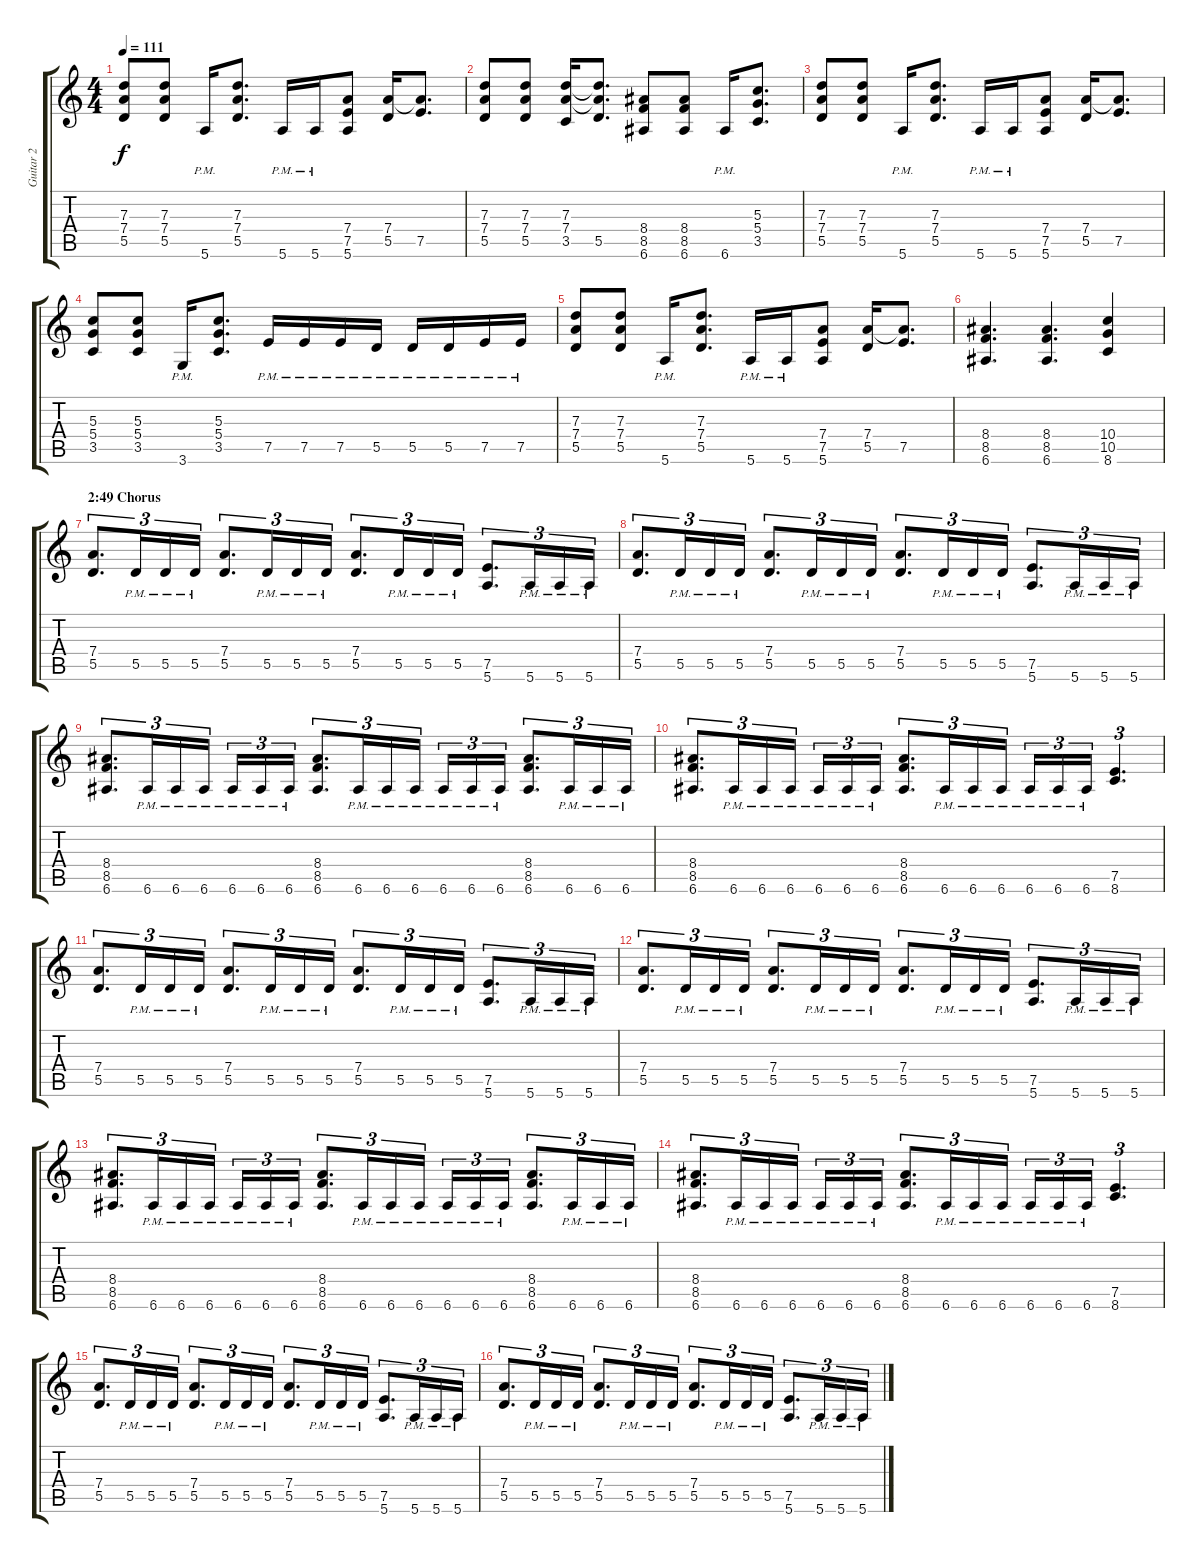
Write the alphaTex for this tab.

\track ("Guitar 2" "Guitar 2") {instrument distortionguitar}
\staff {score tabs}
\tuning (E4 B3 G3 D3 A2 E2) {hide}
\ts (4 4)
\tempo 111
\clef g2
\ks c
(7.3 7.4 5.5).8{dy f} (7.3 7.4 5.5).8 5.6{pm}.16 (7.3 7.4 5.5).8{d} 5.6{pm}.16 5.6{pm}.16 (7.4 7.5 5.6).8 (7.4 5.5).16 (7.4{t} 7.5).8{d} |
(7.3 7.4 5.5).8 (7.3 7.4 5.5).8 (7.3 7.4 3.5).16 (7.3{t} 7.4{t} 5.5).8{d} (8.4 8.5 6.6).8 (8.4 8.5 6.6).8 6.6{pm}.16 (5.3 5.4 3.5).8{d} |
(7.3 7.4 5.5).8 (7.3 7.4 5.5).8 5.6{pm}.16 (7.3 7.4 5.5).8{d} 5.6{pm}.16 5.6{pm}.16 (7.4 7.5 5.6).8 (7.4 5.5).16 (7.4{t} 7.5).8{d} |
(5.3 5.4 3.5).8 (5.3 5.4 3.5).8 3.6{pm}.16 (5.3 5.4 3.5).8{d} 7.5{pm}.16 7.5{pm}.16 7.5{pm}.16 5.5{pm}.16 5.5{pm}.16 5.5{pm}.16 7.5{pm}.16 7.5{pm}.16 |
(7.3 7.4 5.5).8 (7.3 7.4 5.5).8 5.6{pm}.16 (7.3 7.4 5.5).8{d} 5.6{pm}.16 5.6{pm}.16 (7.4 7.5 5.6).8 (7.4 5.5).16 (7.4{t} 7.5).8{d} |
(8.4 8.5 6.6).4{d} (8.4 8.5 6.6).4{d} (10.4 10.5 8.6).4 |
\section ("" "2:49 Chorus")
(7.4 5.5).8{d tu (3 2)} 5.5{pm}.16{tu (3 2)} 5.5{pm}.16{tu (3 2)} 5.5{pm}.16{tu (3 2)} (7.4 5.5).8{d tu (3 2)} 5.5{pm}.16{tu (3 2)} 5.5{pm}.16{tu (3 2)} 5.5{pm}.16{tu (3 2)} (7.4 5.5).8{d tu (3 2)} 5.5{pm}.16{tu (3 2)} 5.5{pm}.16{tu (3 2)} 5.5{pm}.16{tu (3 2)} (7.5 5.6).8{d tu (3 2)} 5.6{pm}.16{tu (3 2)} 5.6{pm}.16{tu (3 2)} 5.6{pm}.16{tu (3 2)} |
(7.4 5.5).8{d tu (3 2)} 5.5{pm}.16{tu (3 2)} 5.5{pm}.16{tu (3 2)} 5.5{pm}.16{tu (3 2)} (7.4 5.5).8{d tu (3 2)} 5.5{pm}.16{tu (3 2)} 5.5{pm}.16{tu (3 2)} 5.5{pm}.16{tu (3 2)} (7.4 5.5).8{d tu (3 2)} 5.5{pm}.16{tu (3 2)} 5.5{pm}.16{tu (3 2)} 5.5{pm}.16{tu (3 2)} (7.5 5.6).8{d tu (3 2)} 5.6{pm}.16{tu (3 2)} 5.6{pm}.16{tu (3 2)} 5.6{pm}.16{tu (3 2)} |
(8.4 8.5 6.6).8{d tu (3 2)} 6.6{pm}.16{tu (3 2)} 6.6{pm}.16{tu (3 2)} 6.6{pm}.16{tu (3 2)} 6.6{pm}.16{tu (3 2)} 6.6{pm}.16{tu (3 2)} 6.6{pm}.16{tu (3 2)} (8.4 8.5 6.6).8{d tu (3 2)} 6.6{pm}.16{tu (3 2)} 6.6{pm}.16{tu (3 2)} 6.6{pm}.16{tu (3 2)} 6.6{pm}.16{tu (3 2)} 6.6{pm}.16{tu (3 2)} 6.6{pm}.16{tu (3 2)} (8.4 8.5 6.6).8{d tu (3 2)} 6.6{pm}.16{tu (3 2)} 6.6{pm}.16{tu (3 2)} 6.6{pm}.16{tu (3 2)} |
(8.4 8.5 6.6).8{d tu (3 2)} 6.6{pm}.16{tu (3 2)} 6.6{pm}.16{tu (3 2)} 6.6{pm}.16{tu (3 2)} 6.6{pm}.16{tu (3 2)} 6.6{pm}.16{tu (3 2)} 6.6{pm}.16{tu (3 2)} (8.4 8.5 6.6).8{d tu (3 2)} 6.6{pm}.16{tu (3 2)} 6.6{pm}.16{tu (3 2)} 6.6{pm}.16{tu (3 2)} 6.6{pm}.16{tu (3 2)} 6.6{pm}.16{tu (3 2)} 6.6{pm}.16{tu (3 2)} (7.5 8.6).4{d tu (3 2)} |
(7.4 5.5).8{d tu (3 2)} 5.5{pm}.16{tu (3 2)} 5.5{pm}.16{tu (3 2)} 5.5{pm}.16{tu (3 2)} (7.4 5.5).8{d tu (3 2)} 5.5{pm}.16{tu (3 2)} 5.5{pm}.16{tu (3 2)} 5.5{pm}.16{tu (3 2)} (7.4 5.5).8{d tu (3 2)} 5.5{pm}.16{tu (3 2)} 5.5{pm}.16{tu (3 2)} 5.5{pm}.16{tu (3 2)} (7.5 5.6).8{d tu (3 2)} 5.6{pm}.16{tu (3 2)} 5.6{pm}.16{tu (3 2)} 5.6{pm}.16{tu (3 2)} |
(7.4 5.5).8{d tu (3 2)} 5.5{pm}.16{tu (3 2)} 5.5{pm}.16{tu (3 2)} 5.5{pm}.16{tu (3 2)} (7.4 5.5).8{d tu (3 2)} 5.5{pm}.16{tu (3 2)} 5.5{pm}.16{tu (3 2)} 5.5{pm}.16{tu (3 2)} (7.4 5.5).8{d tu (3 2)} 5.5{pm}.16{tu (3 2)} 5.5{pm}.16{tu (3 2)} 5.5{pm}.16{tu (3 2)} (7.5 5.6).8{d tu (3 2)} 5.6{pm}.16{tu (3 2)} 5.6{pm}.16{tu (3 2)} 5.6{pm}.16{tu (3 2)} |
(8.4 8.5 6.6).8{d tu (3 2)} 6.6{pm}.16{tu (3 2)} 6.6{pm}.16{tu (3 2)} 6.6{pm}.16{tu (3 2)} 6.6{pm}.16{tu (3 2)} 6.6{pm}.16{tu (3 2)} 6.6{pm}.16{tu (3 2)} (8.4 8.5 6.6).8{d tu (3 2)} 6.6{pm}.16{tu (3 2)} 6.6{pm}.16{tu (3 2)} 6.6{pm}.16{tu (3 2)} 6.6{pm}.16{tu (3 2)} 6.6{pm}.16{tu (3 2)} 6.6{pm}.16{tu (3 2)} (8.4 8.5 6.6).8{d tu (3 2)} 6.6{pm}.16{tu (3 2)} 6.6{pm}.16{tu (3 2)} 6.6{pm}.16{tu (3 2)} |
(8.4 8.5 6.6).8{d tu (3 2)} 6.6{pm}.16{tu (3 2)} 6.6{pm}.16{tu (3 2)} 6.6{pm}.16{tu (3 2)} 6.6{pm}.16{tu (3 2)} 6.6{pm}.16{tu (3 2)} 6.6{pm}.16{tu (3 2)} (8.4 8.5 6.6).8{d tu (3 2)} 6.6{pm}.16{tu (3 2)} 6.6{pm}.16{tu (3 2)} 6.6{pm}.16{tu (3 2)} 6.6{pm}.16{tu (3 2)} 6.6{pm}.16{tu (3 2)} 6.6{pm}.16{tu (3 2)} (7.5 8.6).4{d tu (3 2)} |
(7.4 5.5).8{d tu (3 2)} 5.5{pm}.16{tu (3 2)} 5.5{pm}.16{tu (3 2)} 5.5{pm}.16{tu (3 2)} (7.4 5.5).8{d tu (3 2)} 5.5{pm}.16{tu (3 2)} 5.5{pm}.16{tu (3 2)} 5.5{pm}.16{tu (3 2)} (7.4 5.5).8{d tu (3 2)} 5.5{pm}.16{tu (3 2)} 5.5{pm}.16{tu (3 2)} 5.5{pm}.16{tu (3 2)} (7.5 5.6).8{d tu (3 2)} 5.6{pm}.16{tu (3 2)} 5.6{pm}.16{tu (3 2)} 5.6{pm}.16{tu (3 2)} |
(7.4 5.5).8{d tu (3 2)} 5.5{pm}.16{tu (3 2)} 5.5{pm}.16{tu (3 2)} 5.5{pm}.16{tu (3 2)} (7.4 5.5).8{d tu (3 2)} 5.5{pm}.16{tu (3 2)} 5.5{pm}.16{tu (3 2)} 5.5{pm}.16{tu (3 2)} (7.4 5.5).8{d tu (3 2)} 5.5{pm}.16{tu (3 2)} 5.5{pm}.16{tu (3 2)} 5.5{pm}.16{tu (3 2)} (7.5 5.6).8{d tu (3 2)} 5.6{pm}.16{tu (3 2)} 5.6{pm}.16{tu (3 2)} 5.6{pm}.16{tu (3 2)}
